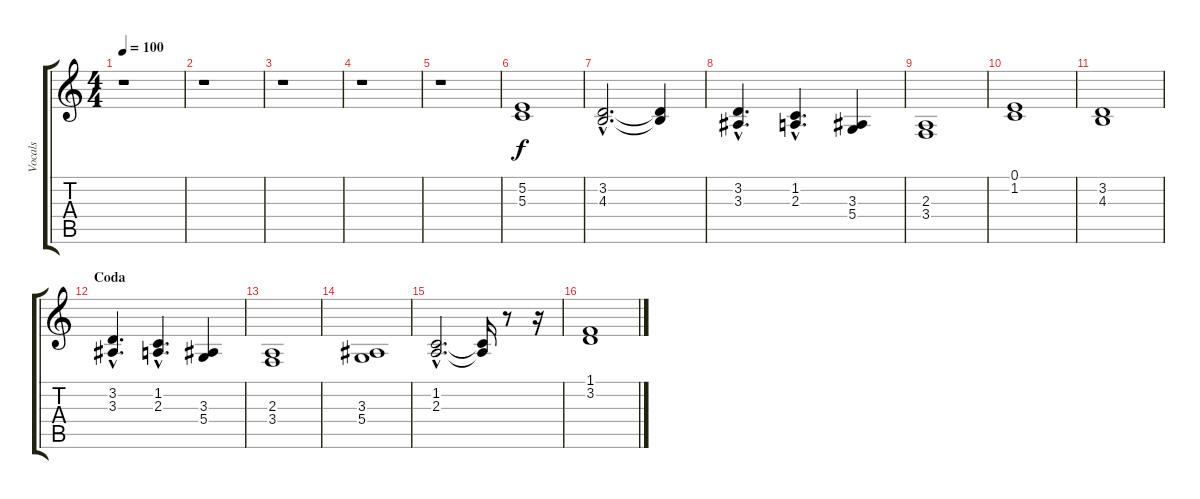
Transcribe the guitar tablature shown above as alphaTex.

\track ("Vocals" "Vocals") {instrument choiraahs}
\staff {score tabs}
\tuning (E4 B3 G3 D3 A2 E2) {hide}
\ts (4 4)
\tempo 100
\clef g2
\ks c
r.1{dy f} |
r.1 |
r.1 |
r.1 |
r.1 |
(5.2 5.3).1 |
(3.2{hac} 4.3{hac}).2{d} (3.2{t} 4.3{t}).4 |
(3.2{hac} 3.3{hac}).4{d} (1.2{hac} 2.3{hac}).4{d} (3.3 5.4).4 |
(2.3 3.4).1 |
(0.1 1.2).1 |
(3.2 4.3).1 |
\section ("" "Coda")
(3.2{hac} 3.3{hac}).4{d} (1.2{hac} 2.3{hac}).4{d} (3.3 5.4).4 |
(2.3 3.4).1 |
(3.3 5.4).1 |
(1.2{hac} 2.3{hac}).2{d} (1.2{t} 2.3{t}).16 r.8 r.16 |
(1.1 3.2).1
